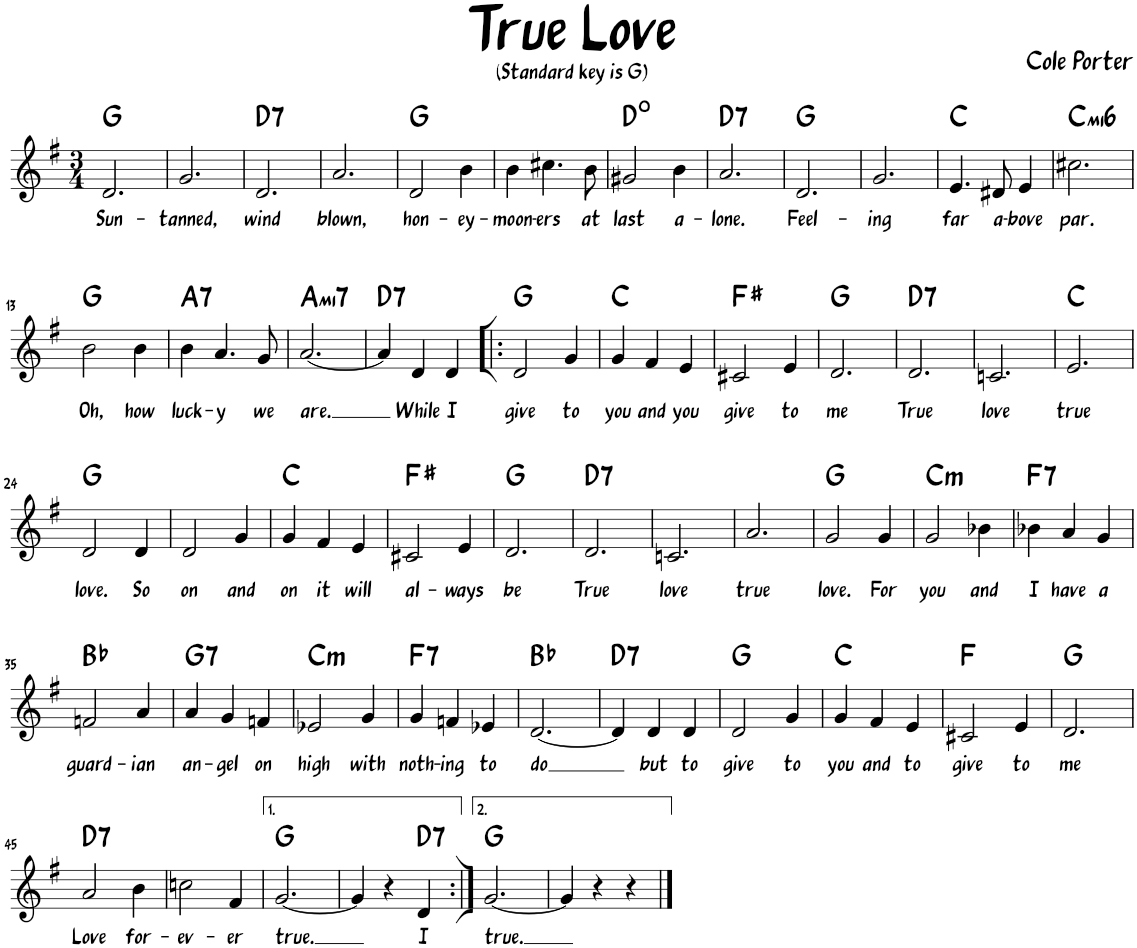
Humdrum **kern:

**kern	**text	**harte
*part1	*part1	*part1
*staff1	*staff1	*
*I"Piano	*	*
*I'Pno.	*	*
*clefG2	*	*
*k[f#]	*	*
*M3/4	*	*
=1	=1	=1
!	!LO:LY:b	!
2.d/	Sun-	G:maj
=2	=2	=2
!	!LO:LY:b	!
2.g/	-tanned,	.
=3	=3	=3
!	!LO:LY:b	!LO:H:kt=7
2.d/	wind	D:7
=4	=4	=4
!	!LO:LY:b	!
2.a/	blown,	.
=5	=5	=5
!	!LO:LY:b	!
2d/	hon-	G:maj
!	!LO:LY:b	!
4b\	-ey-	.
=6	=6	=6
!	!LO:LY:b	!
4b\	-moon-	.
!	!LO:LY:b	!
4.cc#X\	-ers	.
!	!LO:LY:b	!
8b\	at	.
=7	=7	=7
!	!LO:LY:b	!
2g#X/	last	D:dim
!	!LO:LY:b	!
4b\	a-	.
=8	=8	=8
!	!LO:LY:b	!LO:H:kt=7
2.a/	-lone.	D:7
=9	=9	=9
!	!LO:LY:b	!
2.d/	Feel-	G:maj
=10	=10	=10
!	!LO:LY:b	!
2.g/	-ing	.
=11	=11	=11
!	!LO:LY:b	!
4.e/	far	C:maj
!	!LO:LY:b	!
8d#X/	a-	.
!	!LO:LY:b	!
4e/	-bove	.
=12	=12	=12
!	!LO:LY:b	!LO:H:kt=mi6
2.cc#X\	par.	C:min6
!!LO:LB:g=z
=13	=13	=13
!	!LO:LY:b	!
2b\	Oh,	G:maj
!	!LO:LY:b	!
4b\	how	.
=14	=14	=14
!	!LO:LY:b	!LO:H:kt=7
4b\	luck-	A:7
!	!LO:LY:b	!
4.a/	-y	.
!	!LO:LY:b	!
8g/	we	.
=15	=15	=15
!	!LO:LY:b	!LO:H:kt=mi7
[2.a/	are.	A:min7
=16	=16	=16
!	!	!LO:H:kt=7
4a/]	.	D:7
!	!LO:LY:b	!
4d/	While	.
!	!LO:LY:b	!
4d/	I	.
=17!|:	=17!|:	=17!|:
!	!LO:LY:b	!
2d/	give	G:maj
!	!LO:LY:b	!
4g/	to	.
=18	=18	=18
!	!LO:LY:b	!
4g/	you	C:maj
!	!LO:LY:b	!
4f#/	and	.
!	!LO:LY:b	!
4e/	you	.
=19	=19	=19
!	!LO:LY:b	!
2c#X/	give	F#:maj
!	!LO:LY:b	!
4e/	to	.
=20	=20	=20
!	!LO:LY:b	!
2.d/	me	G:maj
=21	=21	=21
!	!LO:LY:b	!LO:H:kt=7
2.d/	True	D:7
=22	=22	=22
!	!LO:LY:b	!
2.cn/	love	.
=23	=23	=23
!	!LO:LY:b	!
2.e/	true	C:maj
!!LO:LB:g=z
=24	=24	=24
!	!LO:LY:b	!
2d/	love.	G:maj
!	!LO:LY:b	!
4d/	So	.
=25	=25	=25
!	!LO:LY:b	!
2d/	on	.
!	!LO:LY:b	!
4g/	and	.
=26	=26	=26
!	!LO:LY:b	!
4g/	on	C:maj
!	!LO:LY:b	!
4f#/	it	.
!	!LO:LY:b	!
4e/	will	.
=27	=27	=27
!	!LO:LY:b	!
2c#X/	al-	F#:maj
!	!LO:LY:b	!
4e/	-ways	.
=28	=28	=28
!	!LO:LY:b	!
2.d/	be	G:maj
=29	=29	=29
!	!LO:LY:b	!LO:H:kt=7
2.d/	True	D:7
=30	=30	=30
!	!LO:LY:b	!
2.cn/	love	.
=31	=31	=31
!	!LO:LY:b	!
2.a/	true	.
=32	=32	=32
!	!LO:LY:b	!
2g/	love.	G:maj
!	!LO:LY:b	!
4g/	For	.
=33	=33	=33
!	!LO:LY:b	!LO:H:kt=m
2g/	you	C:min
!	!LO:LY:b	!
4b-X\	and	.
=34	=34	=34
!	!LO:LY:b	!LO:H:kt=7
4b-X\	I	F:7
!	!LO:LY:b	!
4a/	have	.
!	!LO:LY:b	!
4g/	a	.
!!LO:LB:g=z
=35	=35	=35
!	!LO:LY:b	!
2fn/	guard-	Bb:maj
!	!LO:LY:b	!
4a/	-ian	.
=36	=36	=36
!	!LO:LY:b	!LO:H:kt=7
4a/	an-	G:7
!	!LO:LY:b	!
4g/	-gel	.
!	!LO:LY:b	!
4fn/	on	.
=37	=37	=37
!	!LO:LY:b	!LO:H:kt=m
2e-X/	high	C:min
!	!LO:LY:b	!
4g/	with	.
=38	=38	=38
!	!LO:LY:b	!LO:H:kt=7
4g/	noth-	F:7
!	!LO:LY:b	!
4fn/	-ing	.
!	!LO:LY:b	!
4e-X/	to	.
=39	=39	=39
!	!LO:LY:b	!
[2.d/	do	Bb:maj
=40	=40	=40
!	!	!LO:H:kt=7
4d/]	.	D:7
!	!LO:LY:b	!
4d/	but	.
!	!LO:LY:b	!
4d/	to	.
=41	=41	=41
!	!LO:LY:b	!
2d/	give	G:maj
!	!LO:LY:b	!
4g/	to	.
=42	=42	=42
!	!LO:LY:b	!
4g/	you	C:maj
!	!LO:LY:b	!
4f#/	and	.
!	!LO:LY:b	!
4e/	to	.
=43	=43	=43
!	!LO:LY:b	!
2c#X/	give	F:maj
!	!LO:LY:b	!
4e/	to	.
=44	=44	=44
!	!LO:LY:b	!
2.d/	me	G:maj
!!LO:LB:g=z
=45	=45	=45
!	!LO:LY:b	!LO:H:kt=7
2a/	Love	D:7
!	!LO:LY:b	!
4b\	for-	.
=46	=46	=46
!	!LO:LY:b	!
2ccn\	-ev-	.
!	!LO:LY:b	!
4f#/	-er	.
=47	=47	=47
!	!LO:LY:b	!
[2.g/	true.	G:maj
=48	=48	=48
4g/]	.	.
4r	.	.
!	!LO:LY:b	!LO:H:kt=7
4d/	I	D:7
=49:|!	=49:|!	=49:|!
!	!LO:LY:b	!
[2.g/	true.	G:maj
=50	=50	=50
4g/]	.	.
4r	.	.
4r	.	.
==	==	==
*-	*-	*-
